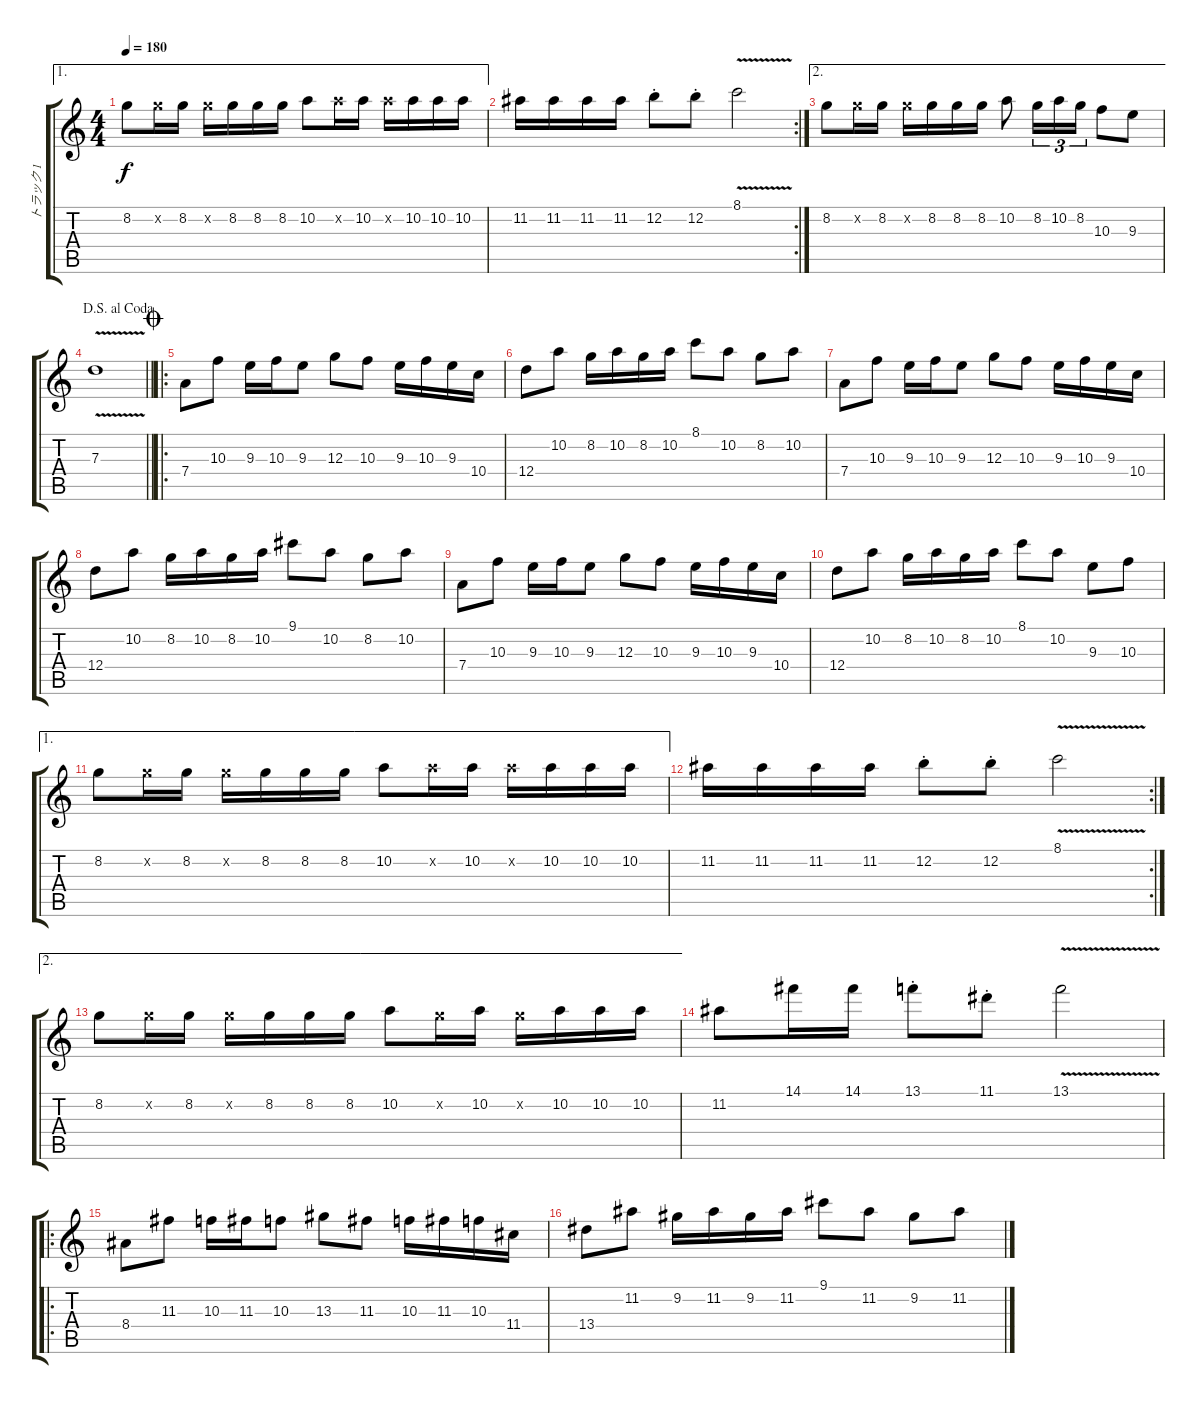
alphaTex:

\track ("トラック 1" "トラック 1") {instrument distortionguitar}
\staff {score tabs}
\tuning (E4 B3 G3 D3 A2 E2) {hide}
\ae 1
\ts (4 4)
\tempo 180
\clef g2
\ks c
8.2.8{dy f} 8.2{x}.16 8.2.16 8.2{x}.16 8.2.16 8.2.16 8.2.16 10.2.8 10.2{x}.16 10.2.16 10.2{x}.16 10.2.16 10.2.16 10.2.16 |
\rc 2
11.2.16 11.2.16 11.2.16 11.2.16 12.2{st}.8 12.2{st}.8 8.1{v}.2 |
\ae 2
8.2.8 8.2{x}.16 8.2.16 8.2{x}.16 8.2.16 8.2.16 8.2.16 10.2.8 8.2.16{tu (3 2)} 10.2.16{tu (3 2)} 8.2.16{tu (3 2)} 10.3.8 9.3.8 |
\jump dalsegnoalcoda
\barLineRight lightlight
7.3{v}.1 |
\ro
\jump coda
7.4.8 10.3.8 9.3.16 10.3.16 9.3.8 12.3.8 10.3.8 9.3.16 10.3.16 9.3.16 10.4.16 |
12.4.8 10.2.8 8.2.16 10.2.16 8.2.16 10.2.16 8.1.8 10.2.8 8.2.8 10.2.8 |
7.4.8 10.3.8 9.3.16 10.3.16 9.3.8 12.3.8 10.3.8 9.3.16 10.3.16 9.3.16 10.4.16 |
12.4.8 10.2.8 8.2.16 10.2.16 8.2.16 10.2.16 9.1.8 10.2.8 8.2.8 10.2.8 |
7.4.8 10.3.8 9.3.16 10.3.16 9.3.8 12.3.8 10.3.8 9.3.16 10.3.16 9.3.16 10.4.16 |
12.4.8 10.2.8 8.2.16 10.2.16 8.2.16 10.2.16 8.1.8 10.2.8 9.3.8 10.3.8 |
\ae 1
8.2.8 8.2{x}.16 8.2.16 8.2{x}.16 8.2.16 8.2.16 8.2.16 10.2.8 10.2{x}.16 10.2.16 10.2{x}.16 10.2.16 10.2.16 10.2.16 |
\rc 2
11.2.16 11.2.16 11.2.16 11.2.16 12.2{st}.8 12.2{st}.8 8.1{v}.2 |
\ae 2
8.2.8 8.2{x}.16 8.2.16 8.2{x}.16 8.2.16 8.2.16 8.2.16 10.2.8 8.2{x}.16 10.2.16 8.2{x}.16 10.2.16 10.2.16 10.2.16 |
11.2.8 14.1.16 14.1.16 13.1{st}.8 11.1{st}.8 13.1{v}.2 |
\ro
8.4.8 11.3.8 10.3.16 11.3.16 10.3.8 13.3.8 11.3.8 10.3.16 11.3.16 10.3.16 11.4.16 |
13.4.8 11.2.8 9.2.16 11.2.16 9.2.16 11.2.16 9.1.8 11.2.8 9.2.8 11.2.8
